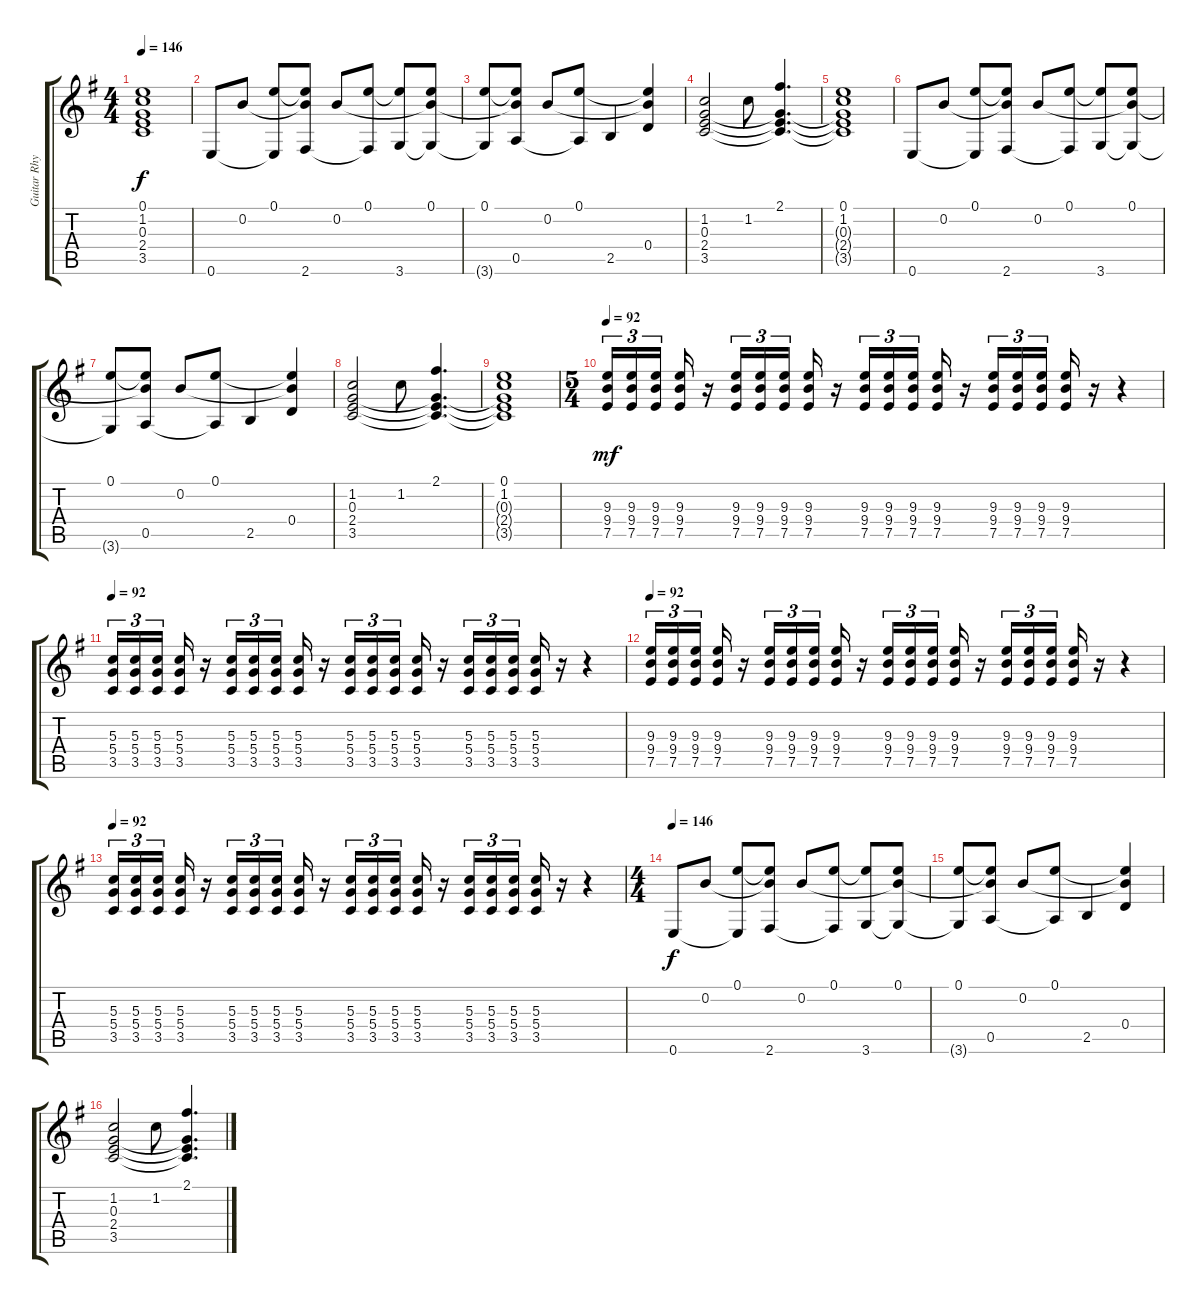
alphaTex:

\track ("Guitar Rhythm 3" "Guitar Rhy") {instrument overdrivenguitar}
\staff {score tabs}
\tuning (E4 B3 G3 D3 A2 E2) {hide}
\ts (4 4)
\tempo 146
\clef g2
\ks g
(0.1 1.2 0.3{t} 2.4{t} 3.5{t}).1{dy f} |
0.6.8 0.2.8 (0.1 0.6{t}).8 (0.1{t} 0.2{t} 2.6).8 0.2.8 (0.1 2.6{t}).8 (0.1{t} 3.6).8 (0.1 0.2{t} 3.6{t}).8 |
(0.1 3.6{t}).8 (0.1{t} 0.2{t} 0.5).8 0.2.8 (0.1 0.5{t}).8 2.5.4 (0.1{t} 0.2{t} 0.4).4 |
(1.2 0.3 2.4 3.5).2 1.2.8 (2.1 0.3{t} 2.4{t} 3.5{t}).4{d} |
(0.1 1.2 0.3{t} 2.4{t} 3.5{t}).1 |
0.6.8 0.2.8 (0.1 0.6{t}).8 (0.1{t} 0.2{t} 2.6).8 0.2.8 (0.1 2.6{t}).8 (0.1{t} 3.6).8 (0.1 0.2{t} 3.6{t}).8 |
(0.1 3.6{t}).8 (0.1{t} 0.2{t} 0.5).8 0.2.8 (0.1 0.5{t}).8 2.5.4 (0.1{t} 0.2{t} 0.4).4 |
(1.2 0.3 2.4 3.5).2 1.2.8 (2.1 0.3{t} 2.4{t} 3.5{t}).4{d} |
(0.1 1.2 0.3{t} 2.4{t} 3.5{t}).1 |
\ts (5 4)
\tempo 92
(9.3 9.4 7.5).16{tu (3 2) dy mf} (9.3 9.4 7.5).16{tu (3 2)} (9.3 9.4 7.5).16{tu (3 2) beam splitsecondary} (9.3 9.4 7.5).16 r.16 (9.3 9.4 7.5).16{tu (3 2)} (9.3 9.4 7.5).16{tu (3 2)} (9.3 9.4 7.5).16{tu (3 2) beam splitsecondary} (9.3 9.4 7.5).16 r.16 (9.3 9.4 7.5).16{tu (3 2)} (9.3 9.4 7.5).16{tu (3 2)} (9.3 9.4 7.5).16{tu (3 2) beam splitsecondary} (9.3 9.4 7.5).16 r.16 (9.3 9.4 7.5).16{tu (3 2)} (9.3 9.4 7.5).16{tu (3 2)} (9.3 9.4 7.5).16{tu (3 2) beam splitsecondary} (9.3 9.4 7.5).16 r.16 r.4 |
\tempo 92
(5.3 5.4 3.5).16{tu (3 2)} (5.3 5.4 3.5).16{tu (3 2)} (5.3 5.4 3.5).16{tu (3 2) beam splitsecondary} (5.3 5.4 3.5).16 r.16 (5.3 5.4 3.5).16{tu (3 2)} (5.3 5.4 3.5).16{tu (3 2)} (5.3 5.4 3.5).16{tu (3 2) beam splitsecondary} (5.3 5.4 3.5).16 r.16 (5.3 5.4 3.5).16{tu (3 2)} (5.3 5.4 3.5).16{tu (3 2)} (5.3 5.4 3.5).16{tu (3 2) beam splitsecondary} (5.3 5.4 3.5).16 r.16 (5.3 5.4 3.5).16{tu (3 2)} (5.3 5.4 3.5).16{tu (3 2)} (5.3 5.4 3.5).16{tu (3 2) beam splitsecondary} (5.3 5.4 3.5).16 r.16 r.4 |
\tempo 92
(9.3 9.4 7.5).16{tu (3 2)} (9.3 9.4 7.5).16{tu (3 2)} (9.3 9.4 7.5).16{tu (3 2) beam splitsecondary} (9.3 9.4 7.5).16 r.16 (9.3 9.4 7.5).16{tu (3 2)} (9.3 9.4 7.5).16{tu (3 2)} (9.3 9.4 7.5).16{tu (3 2) beam splitsecondary} (9.3 9.4 7.5).16 r.16 (9.3 9.4 7.5).16{tu (3 2)} (9.3 9.4 7.5).16{tu (3 2)} (9.3 9.4 7.5).16{tu (3 2) beam splitsecondary} (9.3 9.4 7.5).16 r.16 (9.3 9.4 7.5).16{tu (3 2)} (9.3 9.4 7.5).16{tu (3 2)} (9.3 9.4 7.5).16{tu (3 2) beam splitsecondary} (9.3 9.4 7.5).16 r.16 r.4 |
\tempo 92
(5.3 5.4 3.5).16{tu (3 2)} (5.3 5.4 3.5).16{tu (3 2)} (5.3 5.4 3.5).16{tu (3 2) beam splitsecondary} (5.3 5.4 3.5).16 r.16 (5.3 5.4 3.5).16{tu (3 2)} (5.3 5.4 3.5).16{tu (3 2)} (5.3 5.4 3.5).16{tu (3 2) beam splitsecondary} (5.3 5.4 3.5).16 r.16 (5.3 5.4 3.5).16{tu (3 2)} (5.3 5.4 3.5).16{tu (3 2)} (5.3 5.4 3.5).16{tu (3 2) beam splitsecondary} (5.3 5.4 3.5).16 r.16 (5.3 5.4 3.5).16{tu (3 2)} (5.3 5.4 3.5).16{tu (3 2)} (5.3 5.4 3.5).16{tu (3 2) beam splitsecondary} (5.3 5.4 3.5).16 r.16 r.4 |
\ts (4 4)
\tempo 146
0.6.8{dy f} 0.2.8 (0.1 0.6{t}).8 (0.1{t} 0.2{t} 2.6).8 0.2.8 (0.1 2.6{t}).8 (0.1{t} 3.6).8 (0.1 0.2{t} 3.6{t}).8 |
(0.1 3.6{t}).8 (0.1{t} 0.2{t} 0.5).8 0.2.8 (0.1 0.5{t}).8 2.5.4 (0.1{t} 0.2{t} 0.4).4 |
(1.2 0.3 2.4 3.5).2 1.2.8 (2.1 0.3{t} 2.4{t} 3.5{t}).4{d}
